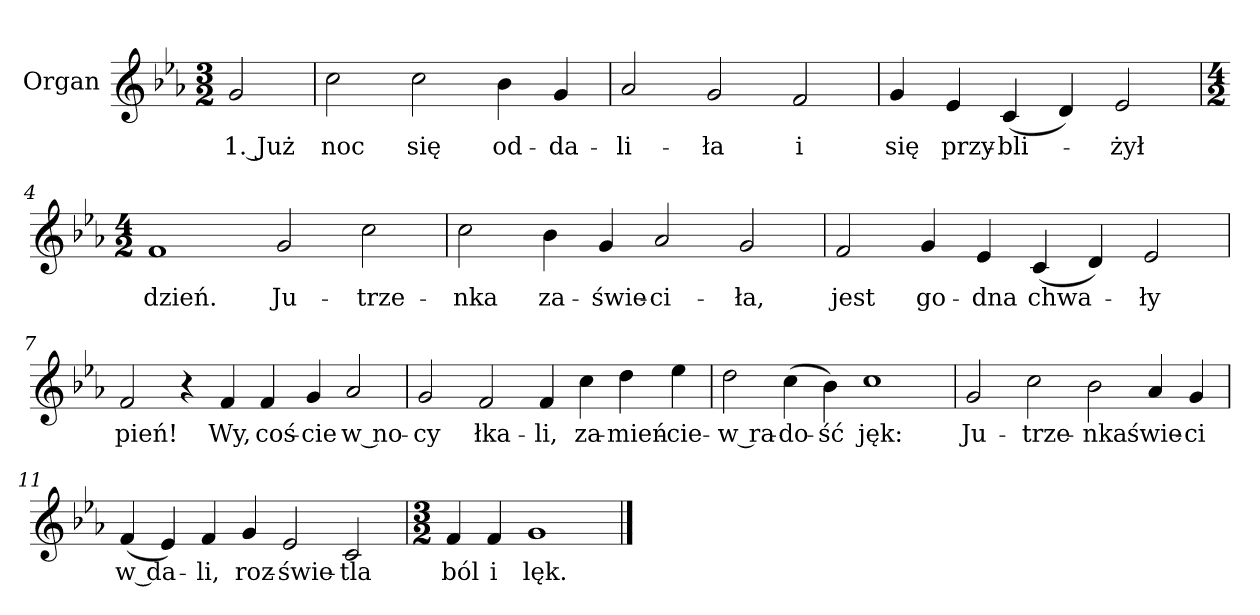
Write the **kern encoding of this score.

**kern	**text
*part1	*part1
*staff1	*staff1
*I"Organ	*
*clefG2	*
*k[b-e-a-]	*
*M3/2	*
=	=
!	!LO:LY:b
2g/	1. Już
=1	=1
!	!LO:LY:b
2cc\	noc
!	!LO:LY:b
2cc\	się
!	!LO:LY:b
4b-\	od-
!	!LO:LY:b
4g/	-da-
=2	=2
!	!LO:LY:b
2a-/	-li-
!	!LO:LY:b
2gZ/	-ła
!	!LO:LY:b
2f/	i
=3	=3
!	!LO:LY:b
4g/	się
!	!LO:LY:b
4e-/	przy-
!	!LO:LY:b
(<4c/	-bli-
4d/)	.
!	!LO:LY:b
2e-/	-żył
!!LO:LB:g=z
=4	=4
*M4/2	*
!	!LO:LY:b
1fZ	dzień.
!	!LO:LY:b
2g/	Ju-
!	!LO:LY:b
2cc\	-trze-
=5	=5
!	!LO:LY:b
2cc\	-nka
!	!LO:LY:b
4b-\	za-
!	!LO:LY:b
4g/	-świe-
!	!LO:LY:b
2a-/	-ci-
!	!LO:LY:b
2gZ/	-ła,
=6	=6
!	!LO:LY:b
2f/	jest
!	!LO:LY:b
4g/	go-
!	!LO:LY:b
4e-/	-dna
!	!LO:LY:b
(<4c/	chwa-
4d/)	.
!	!LO:LY:b
2e-/	-ły
!!LO:LB:g=z
=7	=7
!	!LO:LY:b
2f/	pień!
4r	.
!	!LO:LY:b
4f/	Wy,
!	!LO:LY:b
4f/	coś-
!	!LO:LY:b
4g/	-cie
!	!LO:LY:b
2a-/	w no-
=8	=8
!	!LO:LY:b
2g/	-cy
!	!LO:LY:b
2f/	łka-
!	!LO:LY:b
4fZ/	-li,
!	!LO:LY:b
4cc\	za-
!	!LO:LY:b
4dd\	-mień-
!	!LO:LY:b
4ee-\	-cie-
=9	=9
!	!LO:LY:b
2dd\	-w ra-
!	!LO:LY:b
(>4cc\	-do-
!	!LO:LY:b
4b-\)	ść
!	!LO:LY:b
1ccZ	-jęk:
!!LO:LB:g=z
=10	=10
!	!LO:LY:b
2g/	Ju-
!	!LO:LY:b
2cc\	-trze-
!	!LO:LY:b
2b-\	-nka
!	!LO:LY:b
4a-/	świe-
!	!LO:LY:b
4g/	-ci
=11	=11
!	!LO:LY:b
(<4f/	w da-
4e-/)	.
!	!LO:LY:b
4fZ/	-li,
!	!LO:LY:b
4g/	roz-
!	!LO:LY:b
2e-/	-świe-
!	!LO:LY:b
2c/	-tla
=12	=12
*M3/2	*
!	!LO:LY:b
4f/	ból
!	!LO:LY:b
4f/	i
!	!LO:LY:b
1g	lęk.
==	==
*-	*-
